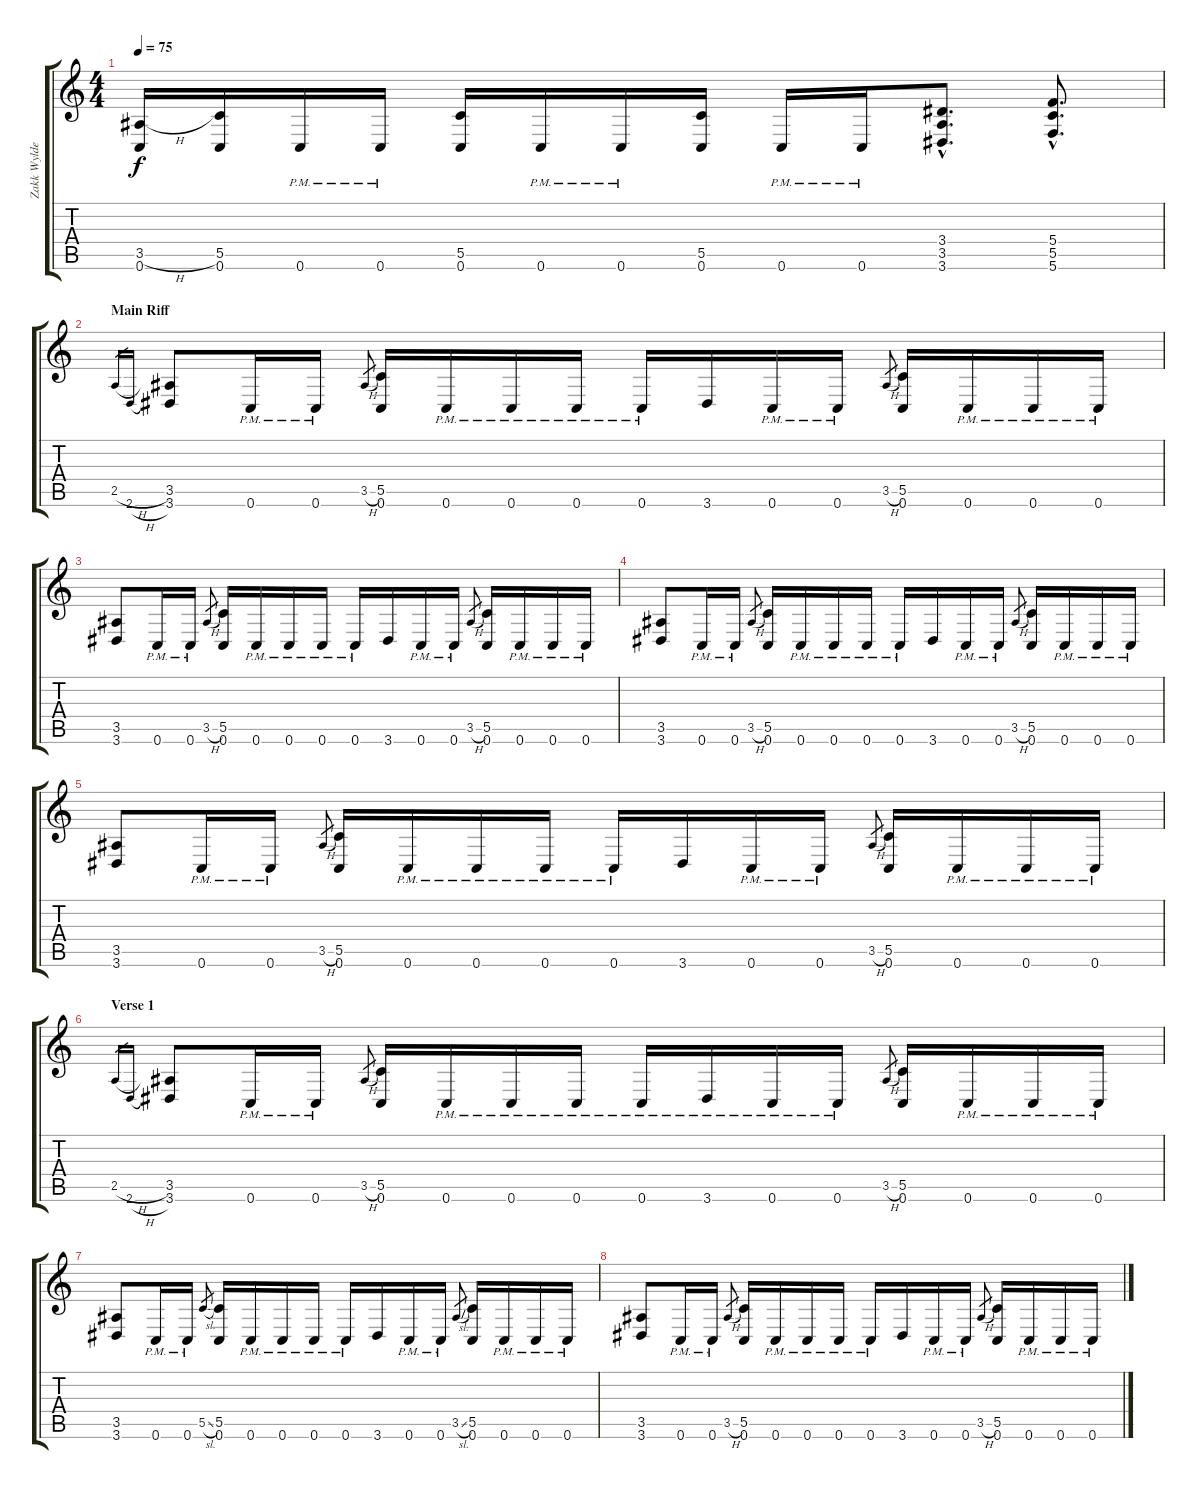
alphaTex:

\track ("Zakk Wylde (Lead Guitar)" "Zakk Wylde") {instrument distortionguitar}
\staff {score tabs}
\tuning (D4 A3 F3 C3 G2 C2) {hide}
\ts (4 4)
\tempo 75
\clef g2
\ks c
(3.5{h} 0.6).16{dy f} (5.5 0.6).16 0.6{pm}.16 0.6{pm}.16 (5.5 0.6).16 0.6{pm}.16 0.6{pm}.16 (5.5 0.6).16 0.6{pm}.16 0.6{pm}.16 (3.4{hac} 3.5{hac} 3.6{hac}).8{d} (5.4{hac} 5.5{hac} 5.6{hac}).8{d} |
\section ("" "Main Riff")
2.5{h}.16{gr} 2.6{h}.16{gr} (3.5 3.6).8 0.6{pm}.16 0.6{pm}.16 3.5{h}.8{gr} (5.5 0.6).16 0.6{pm}.16 0.6{pm}.16 0.6{pm}.16 0.6{pm}.16 3.6.16 0.6{pm}.16 0.6{pm}.16 3.5{h}.8{gr} (5.5 0.6).16 0.6{pm}.16 0.6{pm}.16 0.6{pm}.16 |
(3.5 3.6).8 0.6{pm}.16 0.6{pm}.16 3.5{h}.8{gr} (5.5 0.6).16 0.6{pm}.16 0.6{pm}.16 0.6{pm}.16 0.6{pm}.16 3.6.16 0.6{pm}.16 0.6{pm}.16 3.5{h}.8{gr} (5.5 0.6).16 0.6{pm}.16 0.6{pm}.16 0.6{pm}.16 |
(3.5 3.6).8 0.6{pm}.16 0.6{pm}.16 3.5{h}.8{gr} (5.5 0.6).16 0.6{pm}.16 0.6{pm}.16 0.6{pm}.16 0.6{pm}.16 3.6.16 0.6{pm}.16 0.6{pm}.16 3.5{h}.8{gr} (5.5 0.6).16 0.6{pm}.16 0.6{pm}.16 0.6{pm}.16 |
(3.5 3.6).8 0.6{pm}.16 0.6{pm}.16 3.5{h}.8{gr} (5.5 0.6).16 0.6{pm}.16 0.6{pm}.16 0.6{pm}.16 0.6{pm}.16 3.6.16 0.6{pm}.16 0.6{pm}.16 3.5{h}.8{gr} (5.5 0.6).16 0.6{pm}.16 0.6{pm}.16 0.6{pm}.16 |
\section ("" "Verse 1")
2.5{h}.16{gr} 2.6{h}.16{gr} (3.5 3.6).8 0.6{pm}.16 0.6{pm}.16 3.5{h}.8{gr} (5.5 0.6).16 0.6{pm}.16 0.6{pm}.16 0.6{pm}.16 0.6{pm}.16 3.6{pm}.16 0.6{pm}.16 0.6{pm}.16 3.5{h}.8{gr} (5.5 0.6).16 0.6{pm}.16 0.6{pm}.16 0.6{pm}.16 |
(3.5 3.6).8 0.6{pm}.16 0.6{pm}.16 5.5{sl}.8{gr} (5.5 0.6).16 0.6{pm}.16 0.6{pm}.16 0.6{pm}.16 0.6{pm}.16 3.6.16 0.6{pm}.16 0.6{pm}.16 3.5{sl}.8{gr} (5.5 0.6).16 0.6{pm}.16 0.6{pm}.16 0.6{pm}.16 |
(3.5 3.6).8 0.6{pm}.16 0.6{pm}.16 3.5{h}.8{gr} (5.5 0.6).16 0.6{pm}.16 0.6{pm}.16 0.6{pm}.16 0.6{pm}.16 3.6.16 0.6{pm}.16 0.6{pm}.16 3.5{h}.8{gr} (5.5 0.6).16 0.6{pm}.16 0.6{pm}.16 0.6{pm}.16
